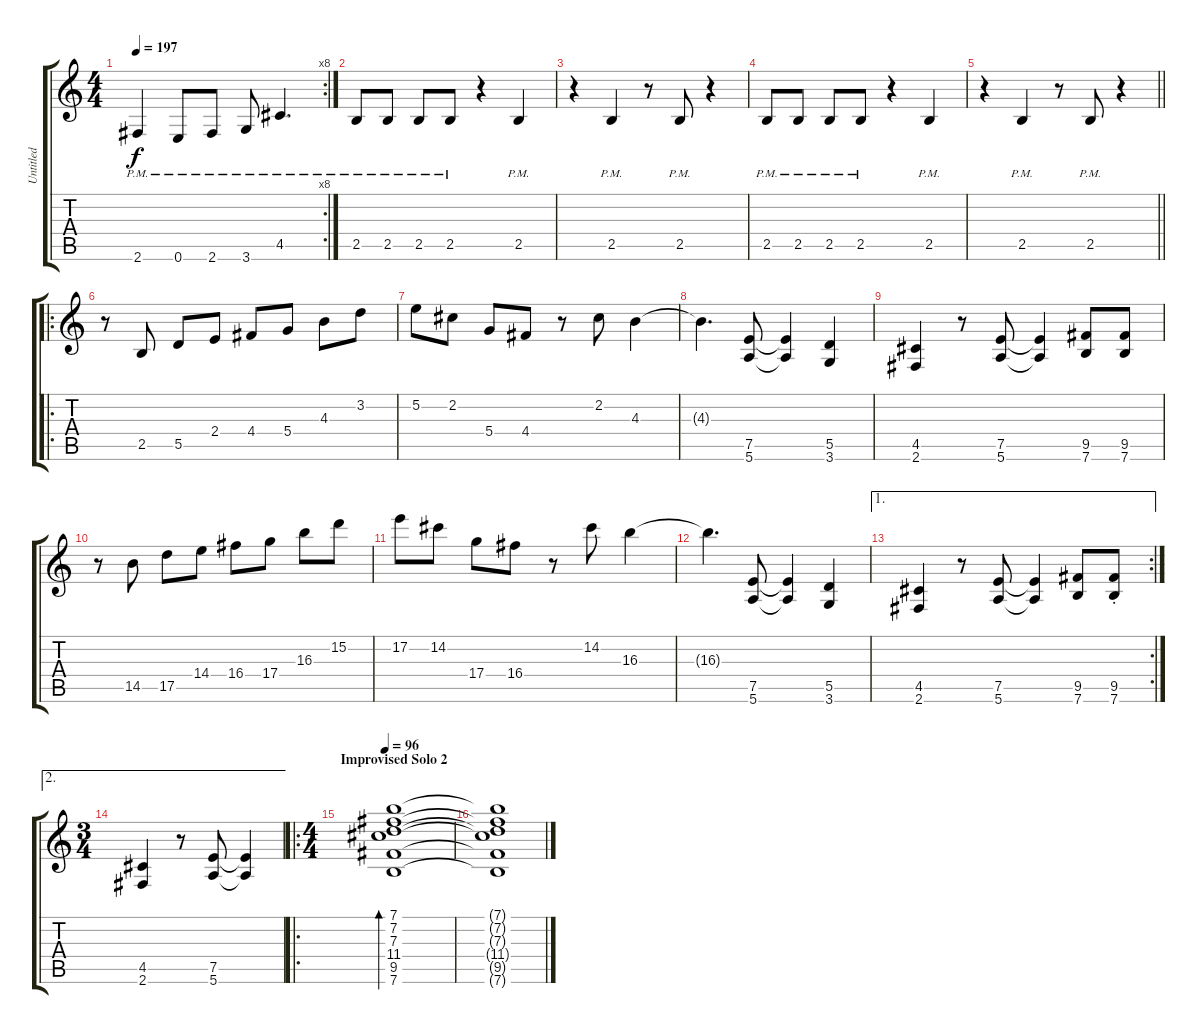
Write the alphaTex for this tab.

\track ("Untitled" "Untitled") {instrument acousticguitarnylon}
\staff {score tabs}
\tuning (E4 B3 G3 D3 A2 E2) {hide}
\rc 8
\ts (4 4)
\tempo 197
\clef g2
\ks c
2.6{pm t}.4{dy f} 0.6{pm}.8 2.6{pm}.8 3.6{pm}.8 4.5{pm}.4{d} |
2.5{pm}.8 2.5{pm}.8 2.5{pm}.8 2.5{pm}.8 r.4 2.5{pm}.4 |
r.4 2.5{pm}.4 r.8 2.5{pm}.8 r.4 |
2.5{pm}.8 2.5{pm}.8 2.5{pm}.8 2.5{pm}.8 r.4 2.5{pm}.4 |
\barLineRight lightlight
r.4 2.5{pm}.4 r.8 2.5{pm}.8 r.4 |
\ro
r.8 2.5.8 5.5.8 2.4.8 4.4.8 5.4.8 4.3.8 3.2.8 |
5.2.8 2.2.8 5.4.8 4.4.8 r.8 2.2.8 4.3.4 |
4.3{t}.4{d} (7.5 5.6).8 (7.5{t} 5.6{t}).4 (5.5 3.6).4 |
(4.5 2.6).4 r.8 (7.5 5.6).8 (7.5{t} 5.6{t}).4 (9.5 7.6).8 (9.5 7.6).8 |
r.8 14.5.8 17.5.8 14.4.8 16.4.8 17.4.8 16.3.8 15.2.8 |
17.2.8 14.2.8 17.4.8 16.4.8 r.8 14.2.8 16.3.4 |
16.3{t}.4{d} (7.5 5.6).8 (7.5{t} 5.6{t}).4 (5.5 3.6).4 |
\ae 1
\rc 2
(4.5 2.6).4 r.8 (7.5 5.6).8 (7.5{t} 5.6{t}).4 (9.5 7.6).8 (9.5{st} 7.6{st}).8 |
\ae 2
\ts (3 4)
(4.5 2.6).4 r.8 (7.5 5.6).8 (7.5{t} 5.6{t}).4 |
\ro
\ts (4 4)
\section ("" "Improvised Solo 2")
\tempo 96
(7.1 7.2 7.3 11.4 9.5 7.6).1{bd 30} |
(7.1{t} 7.2{t} 7.3{t} 11.4{t} 9.5{t} 7.6{t}).1
